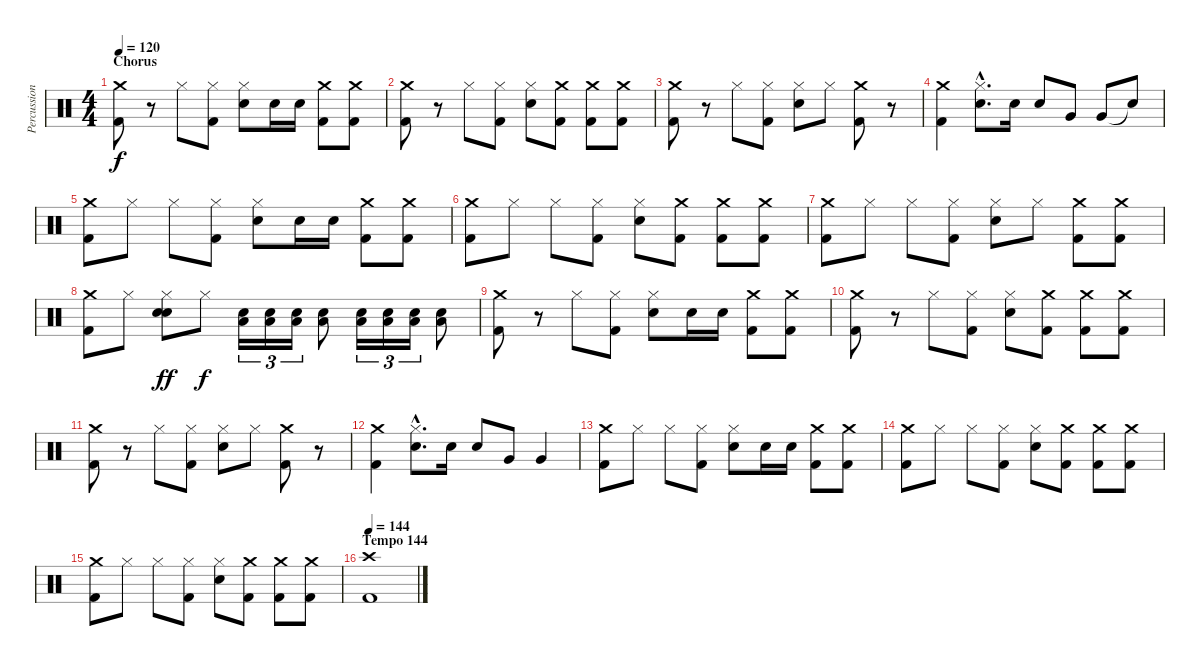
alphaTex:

\track ("Percussion" "Percussion") {instrument percussion}
\staff {score}
\articulation defaults
\ts (4 4)
\section ("" "Chorus")
\tempo 120
\clef neutral
\ks aminor
("Crash medium (hit)" "Kick (hit) 2").8{dy f} r.8 "Hi-Hat (closed)".8 ("Hi-Hat (closed)" "Kick (hit) 2").8 ("Hi-Hat (closed)" "Snare (hit) 2").8 "Snare (hit) 2".16 "Snare (hit) 2".16 ("Crash medium (hit)" "Kick (hit) 2").8 ("Crash medium (hit)" "Kick (hit) 2").8 |
("Crash medium (hit)" "Kick (hit) 2").8 r.8 "Hi-Hat (closed)".8 ("Hi-Hat (closed)" "Kick (hit) 2").8 ("Hi-Hat (closed)" "Snare (hit) 2").8 ("Crash medium (hit)" "Kick (hit) 2").8 ("Crash medium (hit)" "Kick (hit) 2").8 ("Crash medium (hit)" "Kick (hit) 2").8 |
\ks c
("Crash medium (hit)" "Kick (hit) 2").8 r.8 "Hi-Hat (closed)".8 ("Hi-Hat (closed)" "Kick (hit) 2").8 ("Hi-Hat (closed)" "Snare (hit) 2").8 "Hi-Hat (closed)".8 ("Crash medium (hit)" "Kick (hit) 2").8 r.8 |
("Crash medium (hit)" "Kick (hit) 2").4 ("Hi-Hat (closed)"{hac} "Snare (hit) 2"{hac}).8{d} "Snare (hit) 2".16 "Snare (hit) 2".8 "Very Low Tom (hit)".8 "Very Low Tom (hit)".8 "Snare (hit)"{t}.8 |
("Crash medium (hit)" "Kick (hit) 2").8 "Hi-Hat (closed)".8 "Hi-Hat (closed)".8 ("Hi-Hat (closed)" "Kick (hit) 2").8 ("Hi-Hat (closed)" "Snare (hit) 2").8 "Snare (hit) 2".16 "Snare (hit) 2".16 ("Crash medium (hit)" "Kick (hit) 2").8 ("Crash medium (hit)" "Kick (hit) 2").8 |
("Crash medium (hit)" "Kick (hit) 2").8 "Hi-Hat (closed)".8 "Hi-Hat (closed)".8 ("Hi-Hat (closed)" "Kick (hit) 2").8 ("Hi-Hat (closed)" "Snare (hit) 2").8 ("Crash medium (hit)" "Kick (hit) 2").8 ("Crash medium (hit)" "Kick (hit) 2").8 ("Crash medium (hit)" "Kick (hit) 2").8 |
("Crash medium (hit)" "Kick (hit) 2").8 "Hi-Hat (closed)".8 "Hi-Hat (closed)".8 ("Hi-Hat (closed)" "Kick (hit) 2").8 ("Hi-Hat (closed)" "Snare (hit) 2").8 "Hi-Hat (closed)".8 ("Crash medium (hit)" "Kick (hit) 2").8 ("Crash medium (hit)" "Kick (hit) 2").8 |
("Crash medium (hit)" "Kick (hit) 2").8 "Hi-Hat (closed)".8 ("Snare (hit) 2" "Hi-Hat (closed)" "Snare (hit) 2").8{dy ff} "Hi-Hat (closed)".8{dy f} ("Snare (hit) 2" "Low Floor Tom (hit)").16{tu (3 2)} ("Snare (hit) 2" "Low Floor Tom (hit)").16{tu (3 2)} ("Snare (hit) 2" "Low Floor Tom (hit)").16{tu (3 2)} ("Snare (hit) 2" "Low Floor Tom (hit)").8 ("Snare (hit) 2" "Low Floor Tom (hit)").16{tu (3 2)} ("Snare (hit) 2" "Low Floor Tom (hit)").16{tu (3 2)} ("Snare (hit) 2" "Low Floor Tom (hit)").16{tu (3 2)} ("Snare (hit) 2" "Low Floor Tom (hit)").8 |
("Crash medium (hit)" "Kick (hit) 2").8 r.8 "Hi-Hat (closed)".8 ("Hi-Hat (closed)" "Kick (hit) 2").8 ("Hi-Hat (closed)" "Snare (hit) 2").8 "Snare (hit) 2".16 "Snare (hit) 2".16 ("Crash medium (hit)" "Kick (hit) 2").8 ("Crash medium (hit)" "Kick (hit) 2").8 |
("Crash medium (hit)" "Kick (hit) 2").8 r.8 "Hi-Hat (closed)".8 ("Hi-Hat (closed)" "Kick (hit) 2").8 ("Hi-Hat (closed)" "Snare (hit) 2").8 ("Crash medium (hit)" "Kick (hit) 2").8 ("Crash medium (hit)" "Kick (hit) 2").8 ("Crash medium (hit)" "Kick (hit) 2").8 |
("Crash medium (hit)" "Kick (hit) 2").8 r.8 "Hi-Hat (closed)".8 ("Hi-Hat (closed)" "Kick (hit) 2").8 ("Hi-Hat (closed)" "Snare (hit) 2").8 "Hi-Hat (closed)".8 ("Crash medium (hit)" "Kick (hit) 2").8 r.8 |
("Crash medium (hit)" "Kick (hit) 2").4 ("Hi-Hat (closed)"{hac} "Snare (hit) 2"{hac}).8{d} "Snare (hit) 2".16 "Snare (hit) 2".8 "Very Low Tom (hit)".8 "Very Low Tom (hit)".4 |
("Crash medium (hit)" "Kick (hit) 2").8 "Hi-Hat (closed)".8 "Hi-Hat (closed)".8 ("Hi-Hat (closed)" "Kick (hit) 2").8 ("Hi-Hat (closed)" "Snare (hit) 2").8 "Snare (hit) 2".16 "Snare (hit) 2".16 ("Crash medium (hit)" "Kick (hit) 2").8 ("Crash medium (hit)" "Kick (hit) 2").8 |
("Crash medium (hit)" "Kick (hit) 2").8 "Hi-Hat (closed)".8 "Hi-Hat (closed)".8 ("Hi-Hat (closed)" "Kick (hit) 2").8 ("Hi-Hat (closed)" "Snare (hit) 2").8 ("Crash medium (hit)" "Kick (hit) 2").8 ("Crash medium (hit)" "Kick (hit) 2").8 ("Crash medium (hit)" "Kick (hit) 2").8 |
("Crash medium (hit)" "Kick (hit) 2").8 "Hi-Hat (closed)".8 "Hi-Hat (closed)".8 ("Hi-Hat (closed)" "Kick (hit) 2").8 ("Hi-Hat (closed)" "Snare (hit) 2").8 ("Crash medium (hit)" "Kick (hit) 2").8 ("Crash medium (hit)" "Kick (hit) 2").8 ("Crash medium (hit)" "Kick (hit) 2").8 |
\section ("" "Tempo 144")
\tempo 144
("Crash high (hit)" "Kick (hit) 2").1
